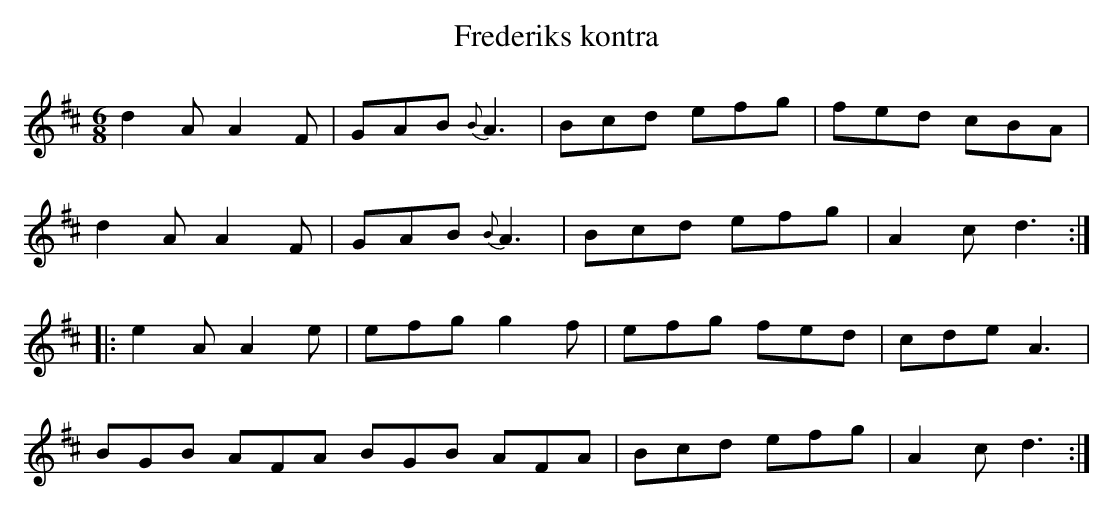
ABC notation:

X:1
T:Frederiks kontra
M:6/8
L:1/8
K:D
d2A A2F|GAB {B}A3|Bcd efg|fed cBA|
d2A A2F|GAB {B}A3|Bcd efg|A2c d3:|
|:e2A A2e|efg g2f|efg fed|cde A3|
BGB AFA BGB AFA|Bcd efg|A2c d3:|
